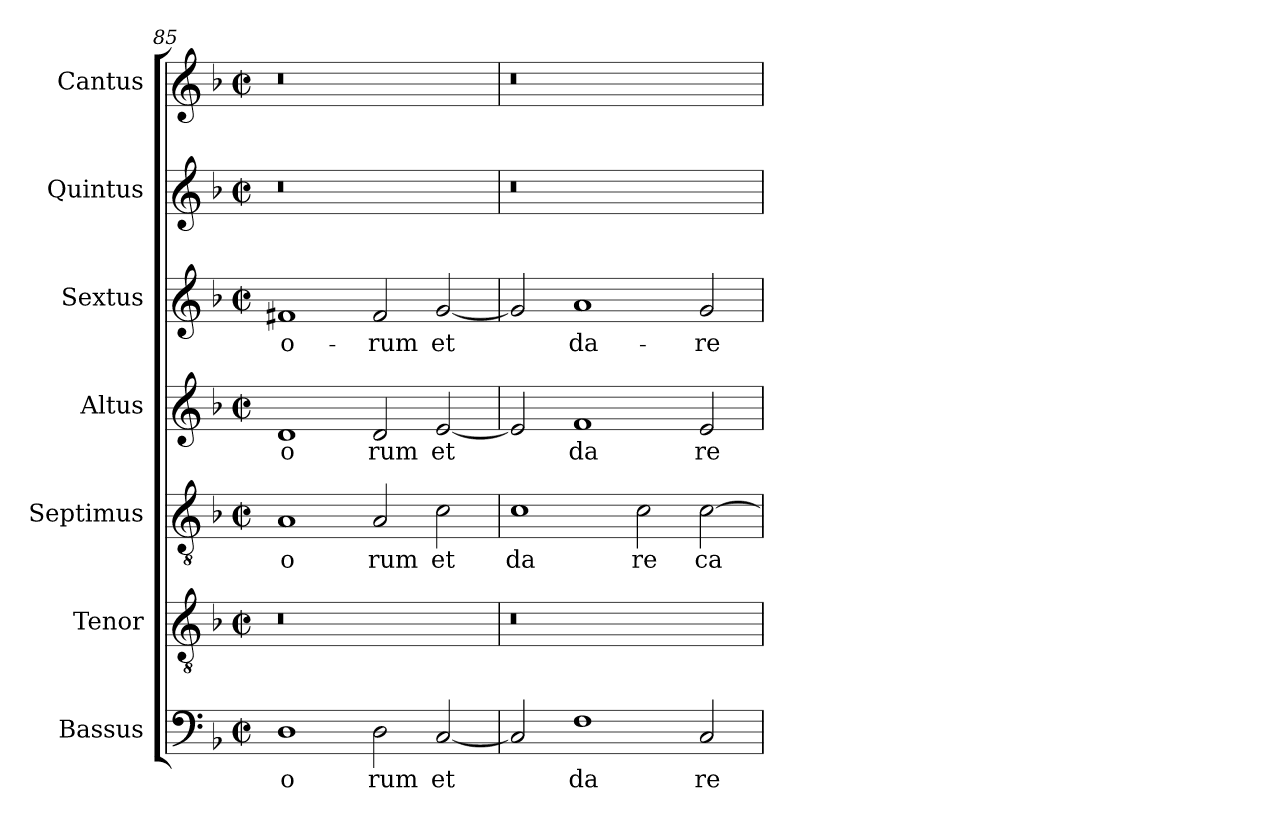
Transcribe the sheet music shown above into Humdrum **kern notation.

**kern	**text	**kern	**kern	**text	**kern	**text	**kern	**text	**kern	**kern
*part7	*part7	*part6	*part5	*part5	*part4	*part4	*part3	*part3	*part2	*part1
*staff7	*staff7	*staff6	*staff5	*staff5	*staff4	*staff4	*staff3	*staff3	*staff2	*staff1
*I"Bassus	*	*I"Tenor	*I"Septimus	*	*I"Altus	*	*I"Sextus	*	*I"Quintus	*I"Cantus
*clefF4	*	*clefGv2	*clefGv2	*	*clefG2	*	*clefG2	*	*clefG2	*clefG2
*k[b-]	*	*k[b-]	*k[b-]	*	*k[b-]	*	*k[b-]	*	*k[b-]	*k[b-]
*F:	*	*F:	*F:	*	*F:	*	*F:	*	*F:	*F:
*M2/2	*	*M2/2	*M2/2	*	*M2/2	*	*M2/2	*	*M2/2	*M2/2
*met(c|)	*	*met(c|)	*met(c|)	*	*met(c|)	*	*met(c|)	*	*met(c|)	*met(c|)
=85	=85	=85	=85	=85	=85	=85	=85	=85	=85	=85
!	!LO:LY:b:cj	!	!	!LO:LY:b:cj	!	!LO:LY:b:cj	!	!LO:LY:b:cj	!	!
1D	o	0r	1A	o	1d	o	1f#X	-o-	0r	0r
!	!LO:LY:b:cj	!	!	!LO:LY:b:cj	!	!LO:LY:b:cj	!	!LO:LY:b:cj	!	!
2D\	rum	.	2A/	rum	2d/	rum	2f#/	-rum	.	.
!	!LO:LY:b:cj	!	!	!LO:LY:b:cj	!	!LO:LY:b:cj	!	!LO:LY:b:cj	!	!
[<2C/	et	.	2c\	et	[<2e/	et	[<2g/	et	.	.
=86	=86	=86	=86	=86	=86	=86	=86	=86	=86	=86
!	!	!	!	!LO:LY:b:cj	!	!	!	!	!	!
2C/]	.	0r	1c	da	2e/]	.	2g/]	.	0r	0r
!	!LO:LY:b:cj	!	!	!	!	!LO:LY:b:cj	!	!LO:LY:b:cj	!	!
1F	da	.	.	.	1f	da	1a	da-	.	.
!	!	!	!	!LO:LY:b:cj	!	!	!	!	!	!
.	.	.	2c\	re	.	.	.	.	.	.
!	!LO:LY:b:cj	!	!	!LO:LY:b:cj	!	!LO:LY:b:cj	!	!LO:LY:b:cj	!	!
2C/	re	.	[>2c\	ca	2e/	re	2g/	-re	.	.
=	=	=	=	=	=	=	=	=	=	=
*-	*-	*-	*-	*-	*-	*-	*-	*-	*-	*-
